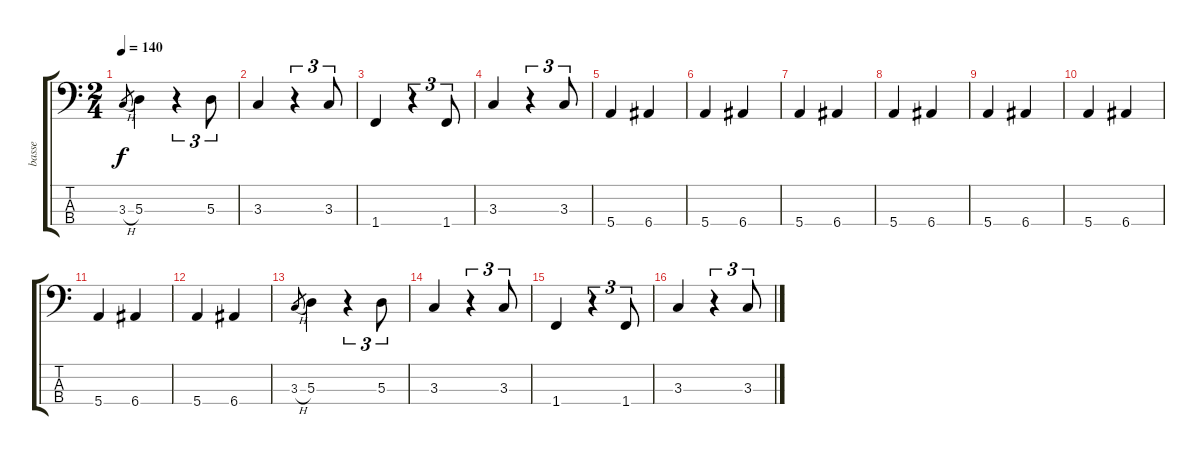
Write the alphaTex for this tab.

\track ("basse" "basse") {instrument electricbassfinger}
\staff {score tabs}
\tuning (G2 D2 A1 E1) {hide}
\ts (2 4)
\tempo 140
\clef f4
\ks c
3.3{h}.8{gr dy f} 5.3.4 r.4{tu (3 2)} 5.3.8{tu (3 2)} |
3.3.4 r.4{tu (3 2)} 3.3.8{tu (3 2)} |
1.4.4 r.4{tu (3 2)} 1.4.8{tu (3 2)} |
3.3.4 r.4{tu (3 2)} 3.3.8{tu (3 2)} |
5.4.4 6.4.4 |
5.4.4 6.4.4 |
5.4.4 6.4.4 |
5.4.4 6.4.4 |
5.4.4 6.4.4 |
5.4.4 6.4.4 |
5.4.4 6.4.4 |
5.4.4 6.4.4 |
3.3{h}.8{gr} 5.3.4 r.4{tu (3 2)} 5.3.8{tu (3 2)} |
3.3.4 r.4{tu (3 2)} 3.3.8{tu (3 2)} |
1.4.4 r.4{tu (3 2)} 1.4.8{tu (3 2)} |
3.3.4 r.4{tu (3 2)} 3.3.8{tu (3 2)}
